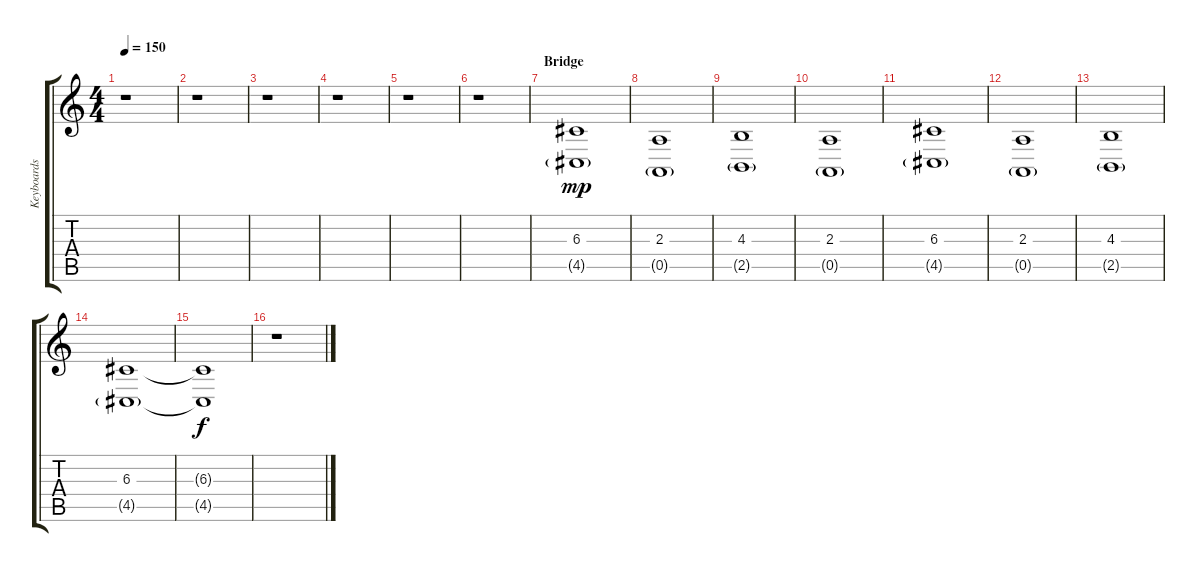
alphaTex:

\track ("Keyboards" "Keyboards") {instrument stringensemble1}
\staff {score tabs}
\tuning (E4 B3 G3 D3 A2 E2) {hide}
\ts (4 4)
\tempo 150
\clef g2
\ks c
r.1{dy mp} |
r.1 |
r.1 |
r.1 |
r.1 |
r.1 |
\section ("" "Bridge")
(6.3 4.5{g}).1 |
(2.3 0.5{g}).1 |
(4.3 2.5{g}).1 |
(2.3 0.5{g}).1 |
(6.3 4.5{g}).1 |
(2.3 0.5{g}).1 |
(4.3 2.5{g}).1 |
(6.3 4.5{g}).1 |
(6.3{t} 4.5{t}).1{dy f} |
r.1
